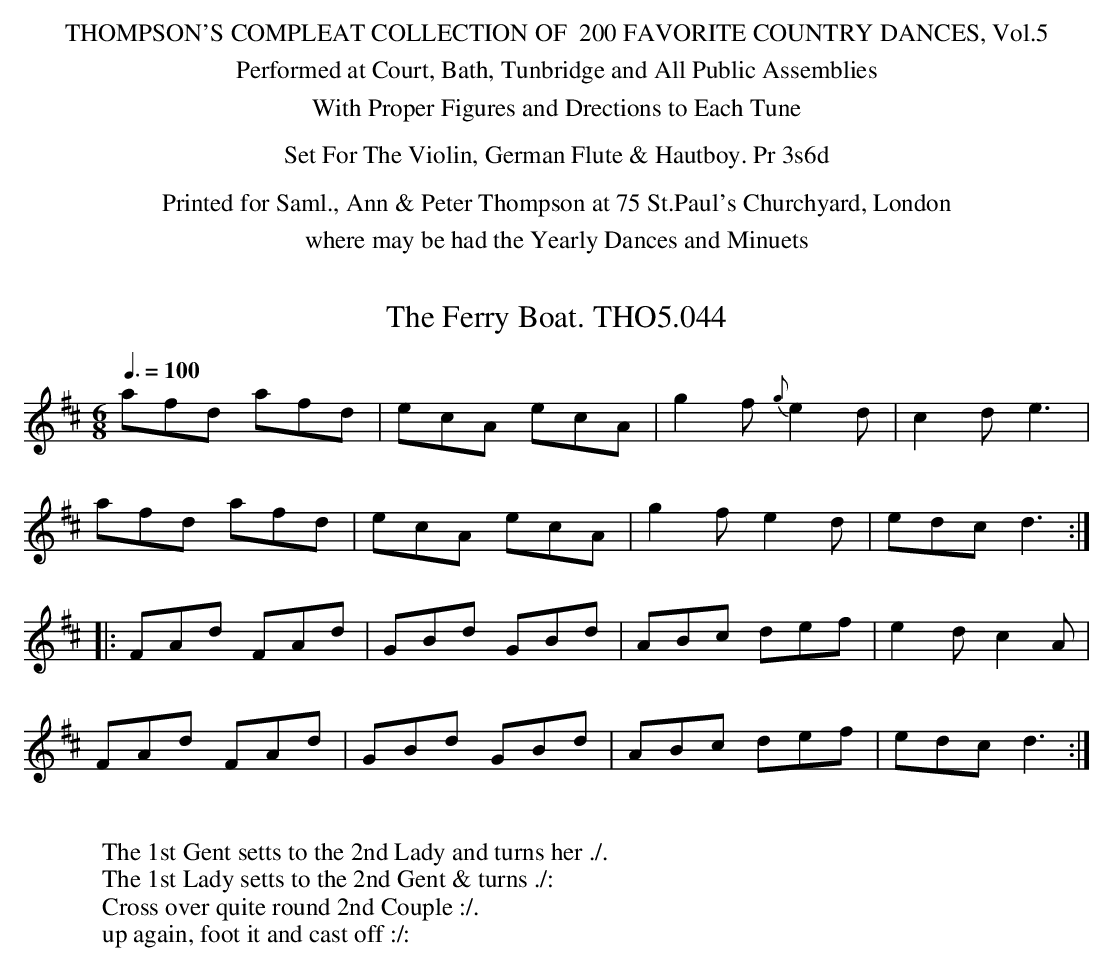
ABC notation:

X:1
T:Ferry Boat. THO5.044, The
M:6/8
L:1/8
Q:3/8=100
K:D
afd afd|ecA ecA|g2f {g}e2d|c2d e3|
afd afd|ecA ecA|g2f e2d|edc d3:|
|:FAd FAd|GBd GBd|ABc def|e2d c2A|
FAd FAd|GBd GBd|ABc def|edc d3:|
W:
W:The 1st Gent setts to the 2nd Lady and turns her ./.
W:The 1st Lady setts to the 2nd Gent & turns ./:
W:Cross over quite round 2nd Couple :/.
W:up again, foot it and cast off :/:
